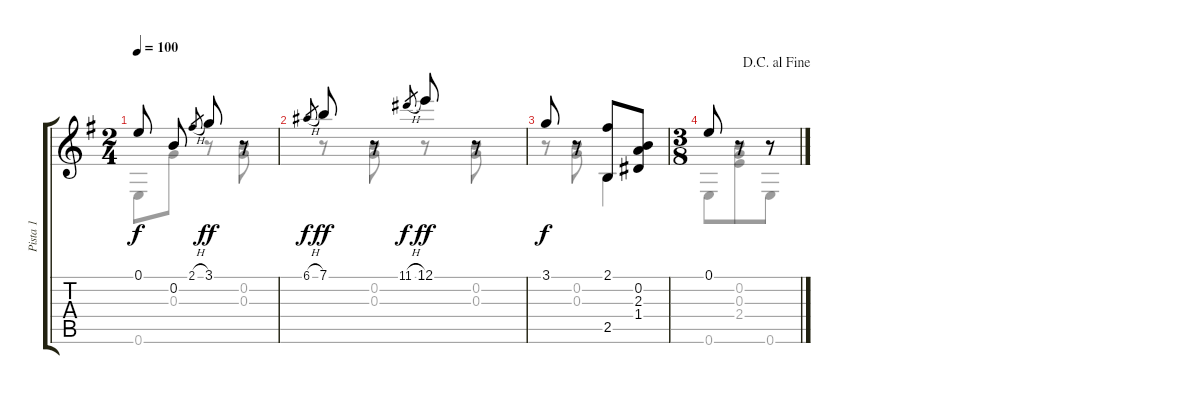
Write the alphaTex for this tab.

\track ("Pista 1" "Pista 1") {instrument acousticguitarnylon}
\staff {score tabs}
\tuning (E4 B3 G3 D3 A2 E2) {hide}
\voice
\ts (2 4)
\tempo 100
\clef g2
\ks g
0.1.8{dy f beam split} 0.2.8 2.1{h}.8{gr} 3.1.8{dy ff} r.8 |
6.1{h}.8{gr dy f} 7.1.8{dy ff} r.8 11.1{h}.8{gr dy f} 12.1.8{dy ff} r.8 |
3.1.8{dy f} r.8 (2.1 2.5).8 (0.2 2.3 1.4).8 |
\ts (3 8)
\jump dacapoalfine
0.1.8 r.8 r.8
\voice
\clef g2
\ottava regular
\simile none
\ks g
0.6.8{dy f} 0.3.8 r.8 (0.2 0.3).8 |
r.8 (0.2 0.3).8 r.8 (0.2 0.3).8 |
r.8 (0.2 0.3).8 2.5.4 |
0.6.8 (0.2 0.3 2.4).8 0.6.8
